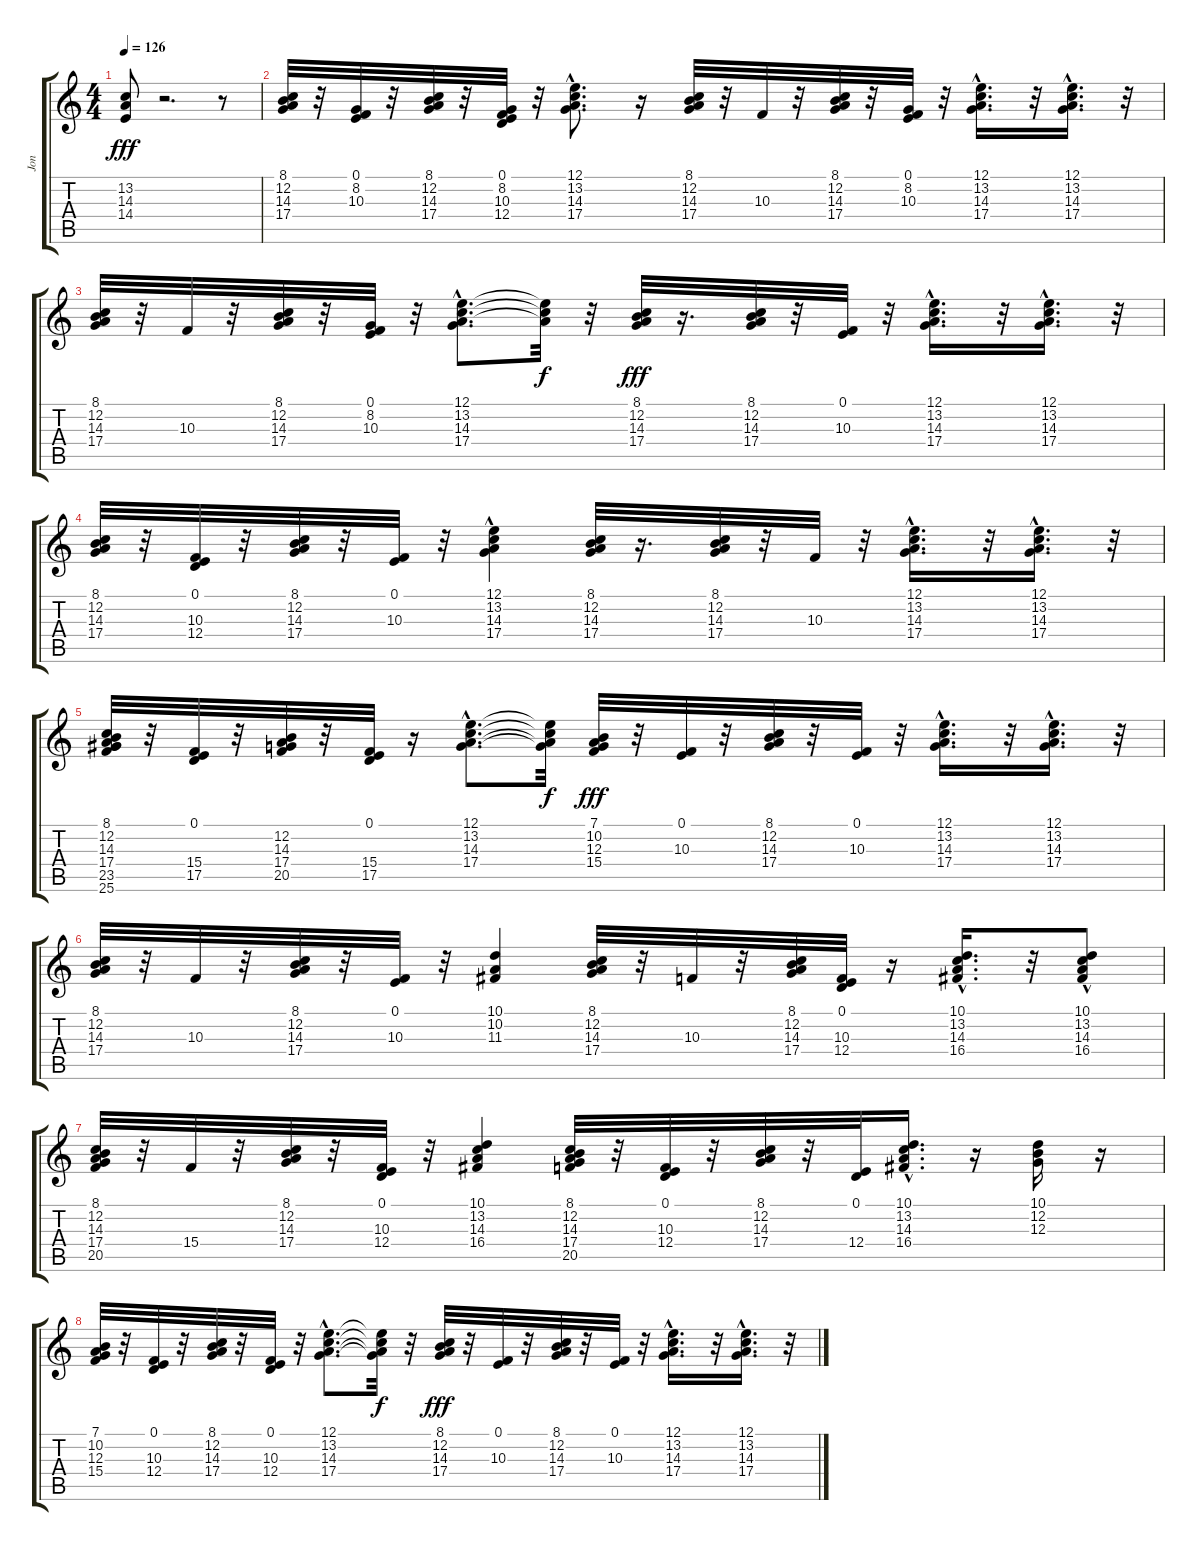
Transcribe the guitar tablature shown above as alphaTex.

\track ("Jon" "Jon") {instrument rockorgan}
\staff {score tabs}
\tuning (E4 B3 G3 D3 A2 E2) {hide}
\ts (4 4)
\tempo 126
\clef g2
\ks c
(13.2 14.3 14.4).8{dy fff} r.2{d} r.8 |
(8.1 12.2 14.3 17.4).32 r.32 (0.1 8.2 10.3).32 r.32 (8.1 12.2 14.3 17.4).32 r.32 (0.1 8.2 10.3 12.4).32 r.32 (12.1{hac} 13.2{hac} 14.3{hac} 17.4{hac}).8{d} r.16 (8.1 12.2 14.3 17.4).32 r.32 10.3.32 r.32 (8.1 12.2 14.3 17.4).32 r.32 (0.1 8.2 10.3).32 r.32 (12.1{hac} 13.2{hac} 14.3{hac} 17.4{hac}).16{d} r.32 (12.1{hac} 13.2{hac} 14.3{hac} 17.4{hac}).16{d} r.32 |
(8.1 12.2 14.3 17.4).32 r.32 10.3.32 r.32 (8.1 12.2 14.3 17.4).32 r.32 (0.1 8.2 10.3).32 r.32 (12.1{hac} 13.2{hac} 14.3{hac} 17.4{hac}).8{d} (12.1{t} 13.2{t} 14.3{t}).32{dy f} r.32 (8.1 12.2 14.3 17.4).32{dy fff} r.16{d} (8.1 12.2 14.3 17.4).32 r.32 (0.1 10.3).32 r.32 (12.1{hac} 13.2{hac} 14.3{hac} 17.4{hac}).16{d} r.32 (12.1{hac} 13.2{hac} 14.3{hac} 17.4{hac}).16{d} r.32 |
(8.1 12.2 14.3 17.4).32 r.32 (0.1 10.3 12.4).32 r.32 (8.1 12.2 14.3 17.4).32 r.32 (0.1 10.3).32 r.32 (12.1{hac} 13.2{hac} 14.3 17.4{hac}).4 (8.1 12.2 14.3 17.4).32 r.16{d} (8.1 12.2 14.3 17.4).32 r.32 10.3.32 r.32 (12.1{hac} 13.2{hac} 14.3{hac} 17.4{hac}).16{d} r.32 (12.1{hac} 13.2{hac} 14.3{hac} 17.4{hac}).16{d} r.32 |
(8.1 12.2 14.3 17.4 23.5 25.6).32 r.32 (0.1 15.4 17.5).32 r.32 (12.2 14.3 17.4 20.5).32 r.32 (0.1 15.4 17.5).32 r.16 (12.1{hac} 13.2{hac} 14.3{hac} 17.4{hac}).8{d} (12.1{t} 13.2{t} 14.3{t} 17.4{t}).32{dy f} (7.1 10.2 12.3 15.4).32{dy fff} r.32 (0.1 10.3).32 r.32 (8.1 12.2 14.3 17.4).32 r.32 (0.1 10.3).32 r.32 (12.1{hac} 13.2{hac} 14.3{hac} 17.4{hac}).16{d} r.32 (12.1{hac} 13.2{hac} 14.3{hac} 17.4{hac}).16{d} r.32 |
(8.1 12.2 14.3 17.4).32 r.32 10.3.32 r.32 (8.1 12.2 14.3 17.4).32 r.32 (0.1 10.3).32 r.32 (10.1 10.2 11.3).4 (8.1 12.2 14.3 17.4).32 r.32 10.3.32 r.32 (8.1 12.2 14.3 17.4).32 (0.1 10.3 12.4).32 r.16 (10.1{hac} 13.2{hac} 14.3{hac} 16.4{hac}).16{d} r.32 (10.1 13.2 14.3{hac} 16.4).8 |
(8.1 12.2 14.3 17.4 20.5).32 r.32 15.4.32 r.32 (8.1 12.2 14.3 17.4).32 r.32 (0.1 10.3 12.4).32 r.32 (10.1 13.2 14.3 16.4).4 (8.1 12.2 14.3 17.4 20.5).32 r.32 (0.1 10.3 12.4).32 r.32 (8.1 12.2 14.3 17.4).32 r.32 (0.1 12.4).32 (10.1{hac} 13.2{hac} 14.3{hac} 16.4{hac}).16{d} r.16 (10.1 12.2 12.3).16 r.16 |
(7.1 10.2 12.3 15.4).32 r.32 (0.1 10.3 12.4).32 r.32 (8.1 12.2 14.3 17.4).32 r.32 (0.1 10.3 12.4).32 r.32 (12.1{hac} 13.2{hac} 14.3{hac} 17.4{hac}).8{d} (12.1{t} 13.2{t} 14.3{t} 17.4{t}).32{dy f} r.32 (8.1 12.2 14.3 17.4).32{dy fff} r.32 (0.1 10.3).32 r.32 (8.1 12.2 14.3 17.4).32 r.32 (0.1 10.3).32 r.32 (12.1{hac} 13.2{hac} 14.3{hac} 17.4{hac}).16{d} r.32 (12.1{hac} 13.2{hac} 14.3{hac} 17.4{hac}).16{d} r.32
